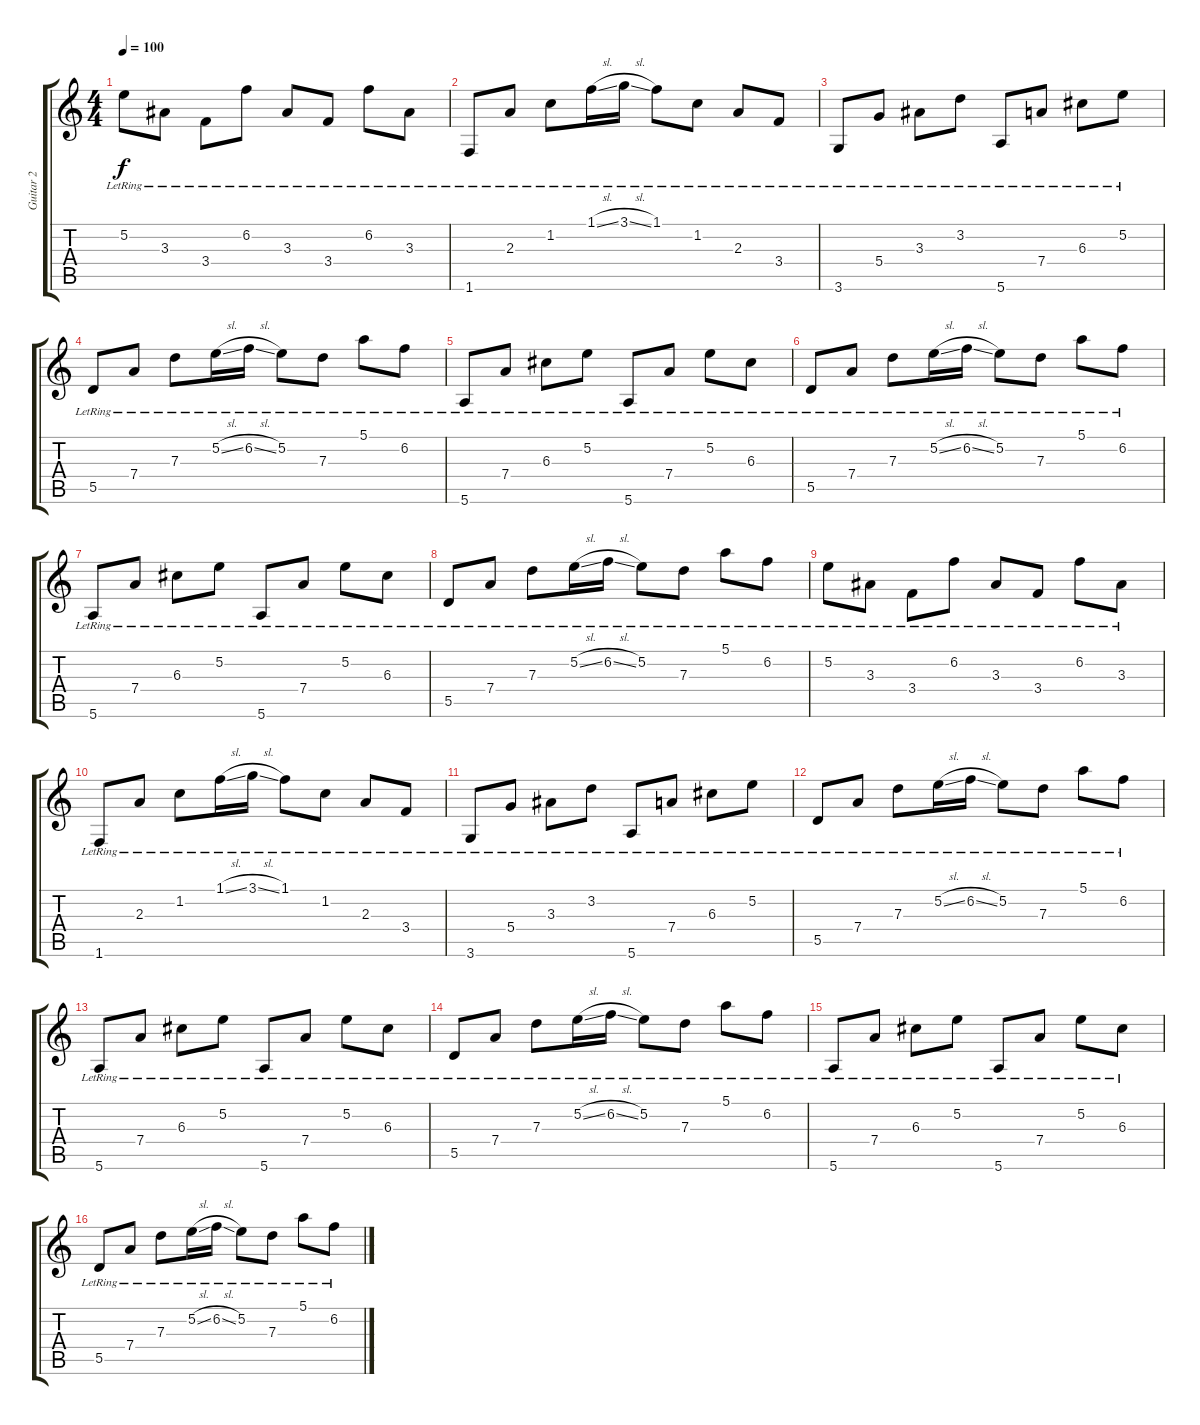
\track ("Guitar 2" "Guitar 2") {instrument acousticguitarsteel}
\staff {score tabs}
\tuning (E4 B3 G3 D3 A2 E2) {hide}
\ts (4 4)
\tempo 100
\clef g2
\ks c
5.2{lr}.8{dy f} 3.3{lr}.8 3.4{lr}.8 6.2{lr}.8 3.3{lr}.8 3.4{lr}.8 6.2{lr}.8 3.3{lr}.8 |
1.6{lr}.8 2.3{lr}.8 1.2{lr}.8 1.1{sl lr}.16 3.1{sl lr}.16 1.1{lr}.8 1.2{lr}.8 2.3{lr}.8 3.4{lr}.8 |
3.6{lr}.8 5.4{lr}.8 3.3{lr}.8 3.2{lr}.8 5.6{lr}.8 7.4{lr}.8 6.3{lr}.8 5.2{lr}.8 |
5.5{lr}.8 7.4{lr}.8 7.3{lr}.8 5.2{sl lr}.16 6.2{sl lr}.16 5.2{lr}.8 7.3{lr}.8 5.1{lr}.8 6.2{lr}.8 |
5.6{lr}.8 7.4{lr}.8 6.3{lr}.8 5.2{lr}.8 5.6{lr}.8 7.4{lr}.8 5.2{lr}.8 6.3{lr}.8 |
5.5{lr}.8 7.4{lr}.8 7.3{lr}.8 5.2{sl lr}.16 6.2{sl lr}.16 5.2{lr}.8 7.3{lr}.8 5.1{lr}.8 6.2{lr}.8 |
5.6{lr}.8 7.4{lr}.8 6.3{lr}.8 5.2{lr}.8 5.6{lr}.8 7.4{lr}.8 5.2{lr}.8 6.3{lr}.8 |
5.5{lr}.8 7.4{lr}.8 7.3{lr}.8 5.2{sl lr}.16 6.2{sl lr}.16 5.2{lr}.8 7.3{lr}.8 5.1{lr}.8 6.2{lr}.8 |
5.2{lr}.8 3.3{lr}.8 3.4{lr}.8 6.2{lr}.8 3.3{lr}.8 3.4{lr}.8 6.2{lr}.8 3.3{lr}.8 |
1.6{lr}.8 2.3{lr}.8 1.2{lr}.8 1.1{sl lr}.16 3.1{sl lr}.16 1.1{lr}.8 1.2{lr}.8 2.3{lr}.8 3.4{lr}.8 |
3.6{lr}.8 5.4{lr}.8 3.3{lr}.8 3.2{lr}.8 5.6{lr}.8 7.4{lr}.8 6.3{lr}.8 5.2{lr}.8 |
5.5{lr}.8 7.4{lr}.8 7.3{lr}.8 5.2{sl lr}.16 6.2{sl lr}.16 5.2{lr}.8 7.3{lr}.8 5.1{lr}.8 6.2{lr}.8 |
5.6{lr}.8 7.4{lr}.8 6.3{lr}.8 5.2{lr}.8 5.6{lr}.8 7.4{lr}.8 5.2{lr}.8 6.3{lr}.8 |
5.5{lr}.8 7.4{lr}.8 7.3{lr}.8 5.2{sl lr}.16 6.2{sl lr}.16 5.2{lr}.8 7.3{lr}.8 5.1{lr}.8 6.2{lr}.8 |
5.6{lr}.8 7.4{lr}.8 6.3{lr}.8 5.2{lr}.8 5.6{lr}.8 7.4{lr}.8 5.2{lr}.8 6.3{lr}.8 |
5.5{lr}.8 7.4{lr}.8 7.3{lr}.8 5.2{sl lr}.16 6.2{sl lr}.16 5.2{lr}.8 7.3{lr}.8 5.1{lr}.8 6.2{lr}.8
